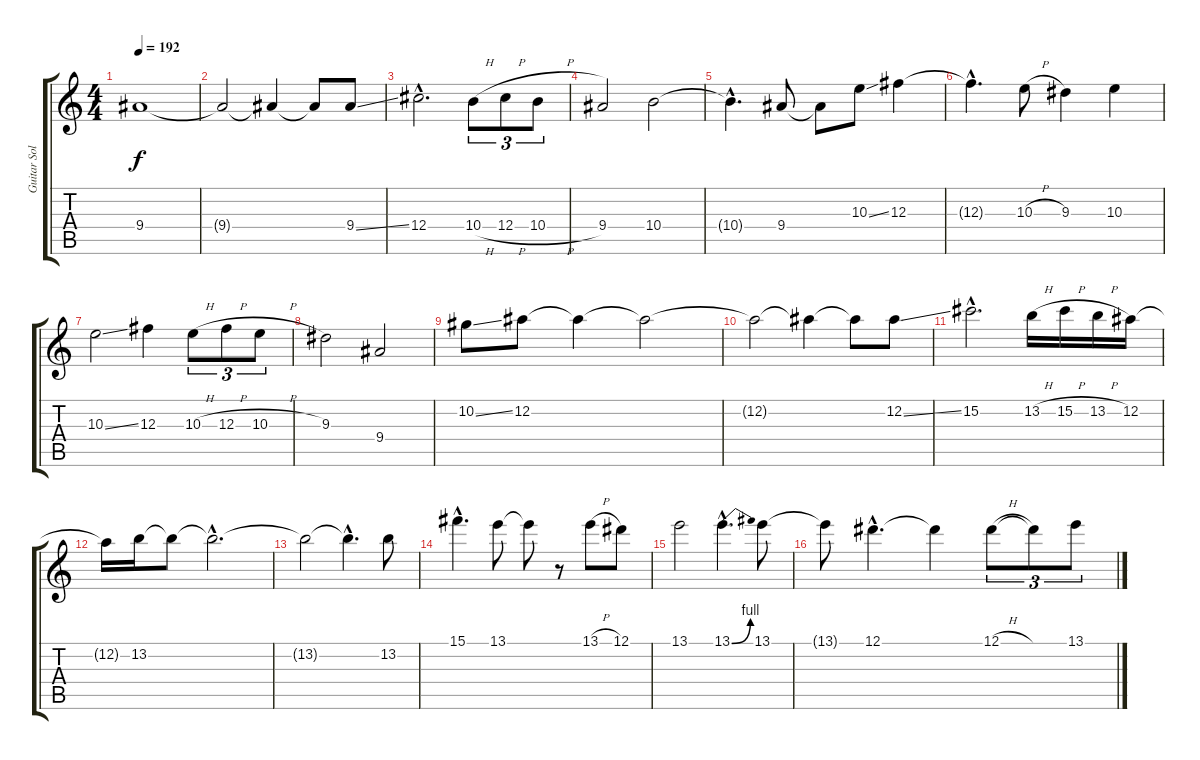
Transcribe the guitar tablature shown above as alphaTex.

\track ("Guitar Solo" "Guitar Sol") {instrument overdrivenguitar}
\staff {score tabs}
\tuning (Eb4 Bb3 Gb3 Db3 Ab2 Eb2) {hide}
\ts (4 4)
\tempo 192
\clef g2
\ks c
9.4.1{dy f} |
9.4{t}.2 9.4{t}.4 9.4{t}.8 9.4{ss}.8 |
12.4{hac}.2{d} 10.4{h}.8{tu (3 2)} 12.4{h}.8{tu (3 2)} 10.4{h}.8{tu (3 2)} |
9.4.2 10.4.2 |
10.4{hac t}.4{d} 9.4.8 9.4{t}.8 10.3{ss}.8 12.3.4 |
12.3{hac t}.4{d} 10.3{h}.8 9.3.4 10.3.4 |
10.3{ss}.2 12.3.4 10.3{h}.8{tu (3 2)} 12.3{h}.8{tu (3 2)} 10.3{h}.8{tu (3 2)} |
9.3.2 9.4.2 |
10.2{ss}.8 12.2.8 12.2{t}.4 12.2{t}.2 |
12.2{t}.2 12.2{t}.4 12.2{t}.8 12.2{ss}.8 |
15.2{hac}.2{d} 13.2{h}.16 15.2{h}.16 13.2{h}.16 12.2.16 |
12.2{t}.16 13.2.16 13.2{t}.8 13.2{hac t}.2{d} |
13.2{t}.2 13.2{hac t}.4{d} 13.2.8 |
15.1{hac}.4{d} 13.1.8 13.1{t}.8 r.8 13.1{h}.8 12.1.8 |
13.1.2 13.1{be (bend 0 0 60 4) hac}.4{d} 13.1.8 |
13.1{t}.8 12.1{hac}.4{d} 12.1{t}.4 12.1{h}.8{tu (3 2)} 12.1{t}.8{tu (3 2)} 13.1{h}.8{tu (3 2)}
